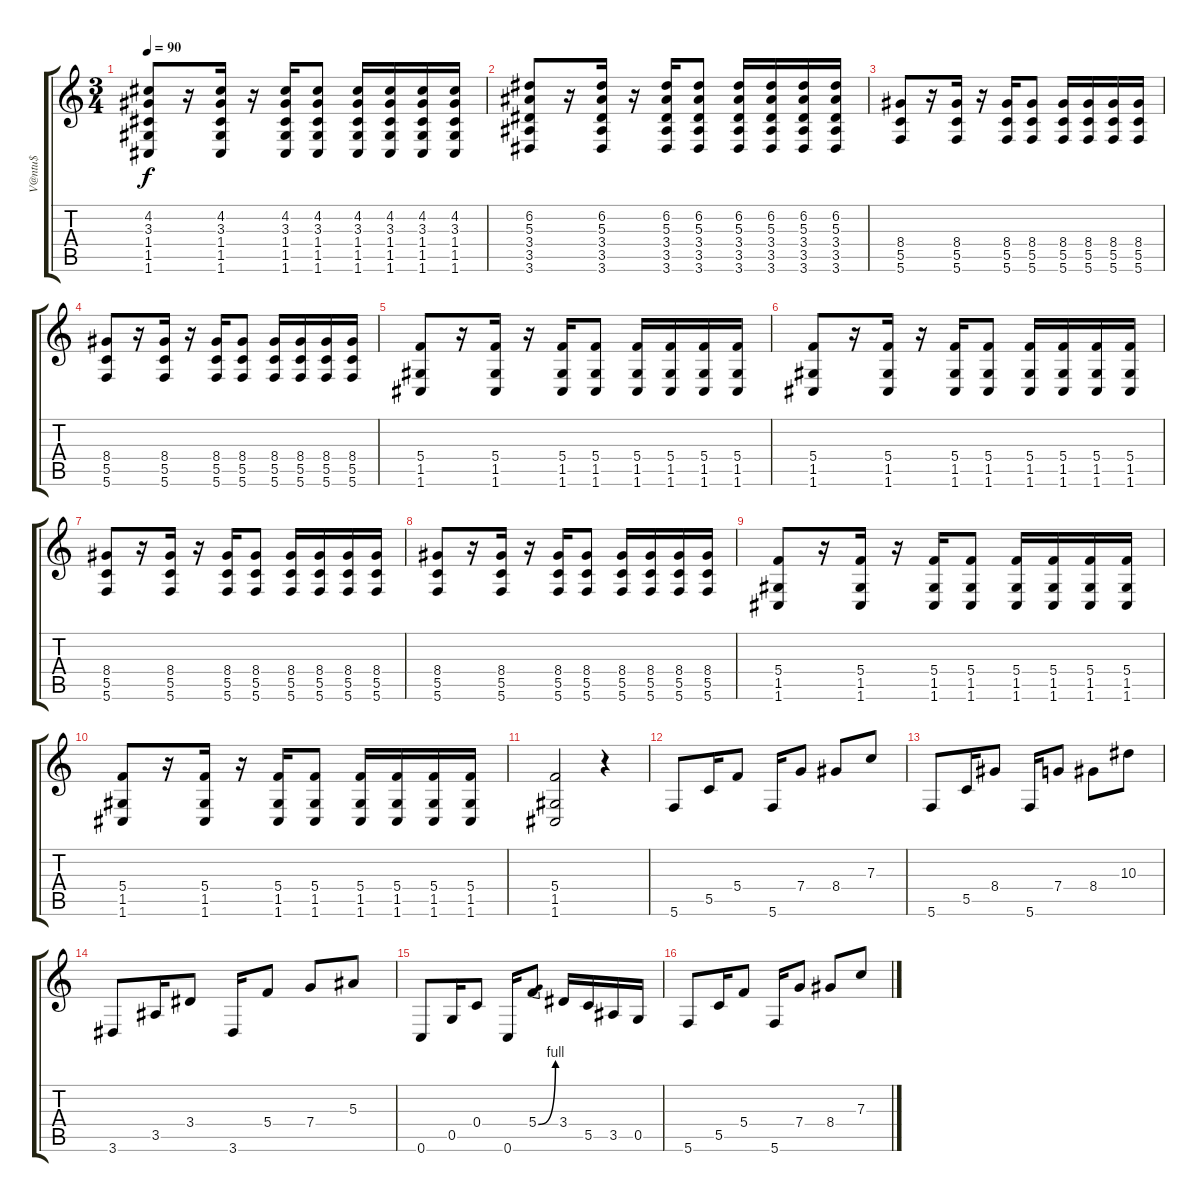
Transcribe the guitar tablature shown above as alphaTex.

\track ("V@ntu$" "V@ntu$") {instrument acousticguitarsteel}
\staff {score tabs}
\tuning (D4 A3 F3 C3 G2 C2) {hide}
\ts (3 4)
\tempo 90
\clef g2
\ks c
(4.2 3.3 1.4 1.5 1.6).8{dy f} r.16 (4.2 3.3 1.4 1.5 1.6).16 r.16 (4.2 3.3 1.4 1.5 1.6).16 (4.2 3.3 1.4 1.5 1.6).8 (4.2 3.3 1.4 1.5 1.6).16 (4.2 3.3 1.4 1.5 1.6).16 (4.2 3.3 1.4 1.5 1.6).16 (4.2 3.3 1.4 1.5 1.6).16 |
(6.2 5.3 3.4 3.5 3.6).8 r.16 (6.2 5.3 3.4 3.5 3.6).16 r.16 (6.2 5.3 3.4 3.5 3.6).16 (6.2 5.3 3.4 3.5 3.6).8 (6.2 5.3 3.4 3.5 3.6).16 (6.2 5.3 3.4 3.5 3.6).16 (6.2 5.3 3.4 3.5 3.6).16 (6.2 5.3 3.4 3.5 3.6).16 |
(8.4 5.5 5.6).8 r.16 (8.4 5.5 5.6).16 r.16 (8.4 5.5 5.6).16 (8.4 5.5 5.6).8 (8.4 5.5 5.6).16 (8.4 5.5 5.6).16 (8.4 5.5 5.6).16 (8.4 5.5 5.6).16 |
(8.4 5.5 5.6).8 r.16 (8.4 5.5 5.6).16 r.16 (8.4 5.5 5.6).16 (8.4 5.5 5.6).8 (8.4 5.5 5.6).16 (8.4 5.5 5.6).16 (8.4 5.5 5.6).16 (8.4 5.5 5.6).16 |
(5.4 1.5 1.6).8 r.16 (5.4 1.5 1.6).16 r.16 (5.4 1.5 1.6).16 (5.4 1.5 1.6).8 (5.4 1.5 1.6).16 (5.4 1.5 1.6).16 (5.4 1.5 1.6).16 (5.4 1.5 1.6).16 |
(5.4 1.5 1.6).8 r.16 (5.4 1.5 1.6).16 r.16 (5.4 1.5 1.6).16 (5.4 1.5 1.6).8 (5.4 1.5 1.6).16 (5.4 1.5 1.6).16 (5.4 1.5 1.6).16 (5.4 1.5 1.6).16 |
(8.4 5.5 5.6).8 r.16 (8.4 5.5 5.6).16 r.16 (8.4 5.5 5.6).16 (8.4 5.5 5.6).8 (8.4 5.5 5.6).16 (8.4 5.5 5.6).16 (8.4 5.5 5.6).16 (8.4 5.5 5.6).16 |
(8.4 5.5 5.6).8 r.16 (8.4 5.5 5.6).16 r.16 (8.4 5.5 5.6).16 (8.4 5.5 5.6).8 (8.4 5.5 5.6).16 (8.4 5.5 5.6).16 (8.4 5.5 5.6).16 (8.4 5.5 5.6).16 |
(5.4 1.5 1.6).8 r.16 (5.4 1.5 1.6).16 r.16 (5.4 1.5 1.6).16 (5.4 1.5 1.6).8 (5.4 1.5 1.6).16 (5.4 1.5 1.6).16 (5.4 1.5 1.6).16 (5.4 1.5 1.6).16 |
(5.4 1.5 1.6).8 r.16 (5.4 1.5 1.6).16 r.16 (5.4 1.5 1.6).16 (5.4 1.5 1.6).8 (5.4 1.5 1.6).16 (5.4 1.5 1.6).16 (5.4 1.5 1.6).16 (5.4 1.5 1.6).16 |
(5.4 1.5 1.6).2 r.4 |
5.6.8 5.5.16 5.4.8 5.6.16 7.4.8 8.4.8 7.3.8 |
5.6.8 5.5.16 8.4.8 5.6.16 7.4.8 8.4.8 10.3.8 |
3.6.8 3.5.16 3.4.8 3.6.16 5.4.8 7.4.8 5.3.8 |
0.6.8 0.5.16 0.4.8 0.6.16 5.4{be (bend 0 0 60 4)}.8 3.4.16 5.5.16 3.5.16 0.5.16 |
5.6.8 5.5.16 5.4.8 5.6.16 7.4.8 8.4.8 7.3.8
